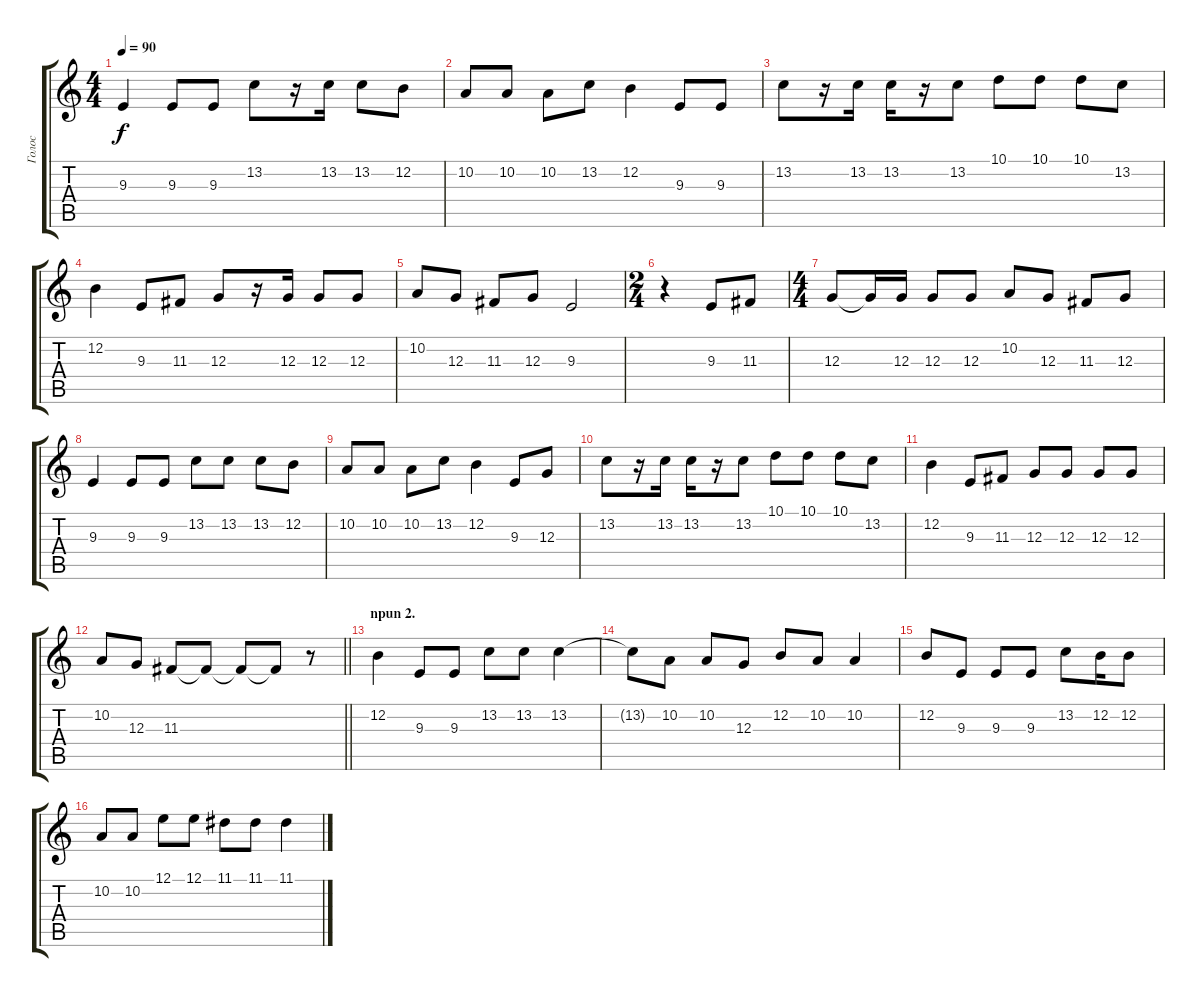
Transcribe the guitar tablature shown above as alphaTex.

\track ("Голос" "Голос") {instrument lead2sawtooth}
\staff {score tabs}
\tuning (E4 B3 G3 D3 A2 E2) {hide}
\ts (4 4)
\tempo 90
\clef g2
\ks c
9.3.4{dy f} 9.3.8 9.3.8 13.2.8 r.16 13.2.16 13.2.8 12.2.8 |
10.2.8 10.2.8 10.2.8 13.2.8 12.2.4 9.3.8 9.3.8 |
13.2.8 r.16 13.2.16 13.2.16 r.16 13.2.8 10.1.8 10.1.8 10.1.8 13.2.8 |
12.2.4 9.3.8 11.3.8 12.3.8 r.16 12.3.16 12.3.8 12.3.8 |
10.2.8 12.3.8 11.3.8 12.3.8 9.3.2 |
\ts (2 4)
r.4 9.3.8 11.3.8 |
\ts (4 4)
12.3.8 12.3{t}.16 12.3.16 12.3.8 12.3.8 10.2.8 12.3.8 11.3.8 12.3.8 |
9.3.4 9.3.8 9.3.8 13.2.8 13.2.8 13.2.8 12.2.8 |
10.2.8 10.2.8 10.2.8 13.2.8 12.2.4 9.3.8 12.3.8 |
13.2.8 r.16 13.2.16 13.2.16 r.16 13.2.8 10.1.8 10.1.8 10.1.8 13.2.8 |
12.2.4 9.3.8 11.3.8 12.3.8 12.3.8 12.3.8 12.3.8 |
\barLineRight lightlight
10.2.8 12.3.8 11.3.8 11.3{t}.8 11.3{t}.8 11.3{t}.8 r.8 |
\section ("" "npun 2.  ")
12.2.4 9.3.8 9.3.8 13.2.8 13.2.8 13.2.4 |
13.2{t}.8 10.2.8 10.2.8 12.3.8 12.2.8 10.2.8 10.2.4 |
12.2.8 9.3.8 9.3.8 9.3.8 13.2.8 12.2.16 12.2.8 |
10.2.8 10.2.8 12.1.8 12.1.8 11.1.8 11.1.8 11.1.4
